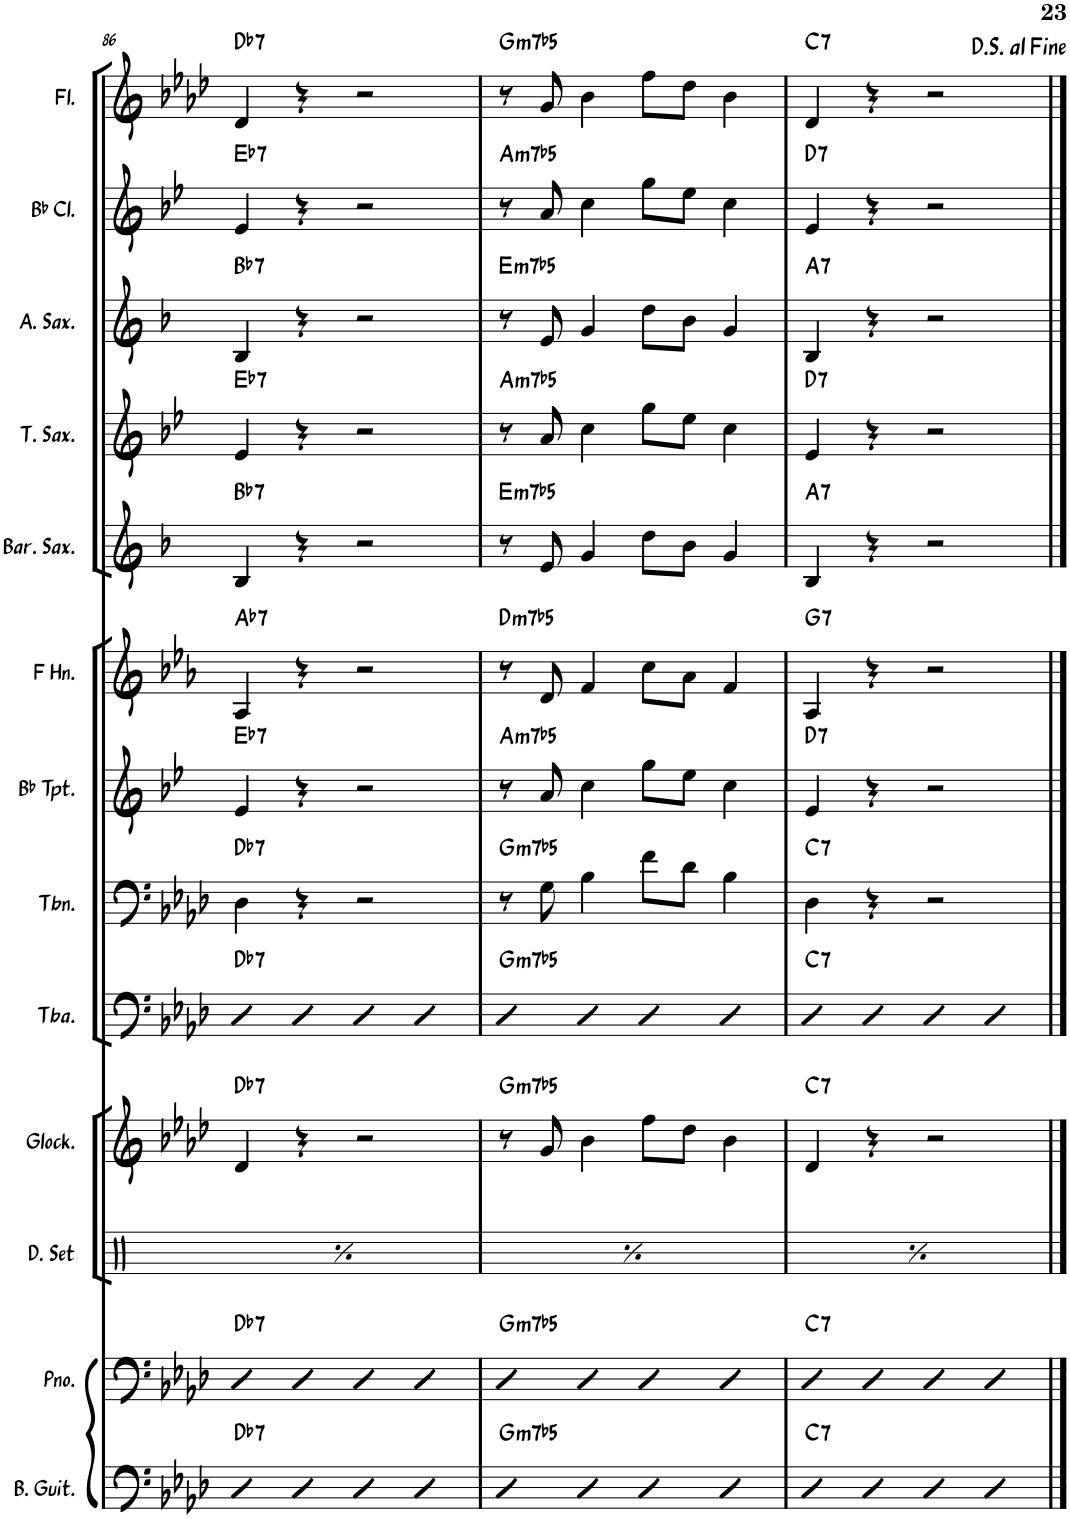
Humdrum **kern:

**kern	**harte	**kern	**harte	**kern	**kern	**harte	**kern	**harte	**kern	**harte	**kern	**harte	**kern	**harte	**kern	**harte	**kern	**harte	**kern	**harte	**kern	**harte	**kern	**harte
*part13	*part13	*part12	*part12	*part11	*part10	*part10	*part9	*part9	*part8	*part8	*part7	*part7	*part6	*part6	*part5	*part5	*part4	*part4	*part3	*part3	*part2	*part2	*part1	*part1
*staff13	*	*staff12	*	*staff11	*staff10	*	*staff9	*	*staff8	*	*staff7	*	*staff6	*	*staff5	*	*staff4	*	*staff3	*	*staff2	*	*staff1	*
*I"Bass Guitar	*	*I"Piano	*	*I"Drumset	*I"Glockenspiel	*	*I"Tuba	*	*I"Trombone	*	*I"Bb Trumpet	*	*I"Horn in F	*	*I"Baritone Saxophone	*	*I"Tenor Saxophone	*	*I"Alto Saxophone	*	*I"Bb Clarinet	*	*I"Flute	*
*I'B. Guit.	*	*I'Pno.	*	*I'D. Set	*I'Glock.	*	*I'Tba.	*	*I'Tbn.	*	*I'Bb Tpt.	*	*	*	*I'Bar. Sax.	*	*I'T. Sax.	*	*I'A. Sax.	*	*I'Bb Cl.	*	*I'Fl.	*
!!LO:PB:g=z
*clefF4	*	*clefF4	*	*clefX	*clefG2	*	*clefF4	*	*clefF4	*	*clefG2	*	*clefG2	*	*clefG2	*	*clefG2	*	*clefG2	*	*clefG2	*	*clefG2	*
*Trd7c12	*	*	*	*	*Trd-14c-24	*	*	*	*	*	*Trd1c2	*	*Trd4c7	*	*Trd12c21	*	*Trd8c14	*	*Trd5c9	*	*Trd1c2	*	*	*
*k[b-e-a-d-]	*	*k[b-e-a-d-]	*	*k[]	*k[b-e-a-d-]	*	*k[b-e-a-d-]	*	*k[b-e-a-d-]	*	*k[b-e-]	*	*k[b-e-a-]	*	*k[b-]	*	*k[b-e-]	*	*k[b-]	*	*k[b-e-]	*	*k[b-e-a-d-]	*
*M4/4	*	*M4/4	*	*M4/4	*M4/4	*	*M4/4	*	*M4/4	*	*M4/4	*	*M4/4	*	*M4/4	*	*M4/4	*	*M4/4	*	*M4/4	*	*M4/4	*
=86	=86	=86	=86	=86	=86	=86	=86	=86	=86	=86	=86	=86	=86	=86	=86	=86	=86	=86	=86	=86	=86	=86	=86	=86
*	*	*	*	*^	*	*	*	*	*	*	*	*	*	*	*	*	*	*	*	*	*	*	*	*
!	!LO:H:kt=7	!	!LO:H:kt=7	!	!	!	!LO:H:kt=7	!	!LO:H:kt=7	!	!LO:H:kt=7	!	!LO:H:kt=7	!	!LO:H:kt=7	!	!LO:H:kt=7	!	!LO:H:kt=7	!	!LO:H:kt=7	!	!LO:H:kt=7	!	!LO:H:kt=7
4D-	Db:7	4D-	Db:7	4Rff/	4Rf\	4d-/	Db:7	4D-	Db:7	4D-\	Db:7	4e-/	Eb:7	4A-/	Ab:7	4B-/	Bb:7	4e-/	Eb:7	4B-/	Bb:7	4e-/	Eb:7	4d-/	Db:7
4D-	.	4D-	.	8Rff/L	4Rd\	4r	.	4D-	.	4r	.	4r	.	4r	.	4r	.	4r	.	4r	.	4r	.	4r	.
.	.	.	.	8Rff/J	.	.	.	.	.	.	.	.	.	.	.	.	.	.	.	.	.	.	.	.	.
4D-	.	4D-	.	4Rff/	4Rf\	2r	.	4D-	.	2r	.	2r	.	2r	.	2r	.	2r	.	2r	.	2r	.	2r	.
4D-	.	4D-	.	8Rff/L	4Rd\	.	.	4D-	.	.	.	.	.	.	.	.	.	.	.	.	.	.	.	.	.
.	.	.	.	8Rff/J	.	.	.	.	.	.	.	.	.	.	.	.	.	.	.	.	.	.	.	.	.
=87	=87	=87	=87	=87	=87	=87	=87	=87	=87	=87	=87	=87	=87	=87	=87	=87	=87	=87	=87	=87	=87	=87	=87	=87	=87
!	!LO:H:kt=m7b5	!	!LO:H:kt=m7b5	!	!	!	!LO:H:kt=m7b5	!	!LO:H:kt=m7b5	!	!LO:H:kt=m7b5	!	!LO:H:kt=m7b5	!	!LO:H:kt=m7b5	!	!LO:H:kt=m7b5	!	!LO:H:kt=m7b5	!	!LO:H:kt=m7b5	!	!LO:H:kt=m7b5	!	!LO:H:kt=m7b5
4D-	G:hdim7	4D-	G:hdim7	4Rff/	4Rf\	8r	G:hdim7	4D-	G:hdim7	8r	G:hdim7	8r	A:hdim7	8r	D:hdim7	8r	E:hdim7	8r	A:hdim7	8r	E:hdim7	8r	A:hdim7	8r	G:hdim7
.	.	.	.	.	.	8g/	.	.	.	8G\	.	8a/	.	8d/	.	8e/	.	8a/	.	8e/	.	8a/	.	8g/	.
4D-	.	4D-	.	8Rff/L	4Rd\	4b-\	.	4D-	.	4B-\	.	4cc\	.	4f/	.	4g/	.	4cc\	.	4g/	.	4cc\	.	4b-\	.
.	.	.	.	8Rff/J	.	.	.	.	.	.	.	.	.	.	.	.	.	.	.	.	.	.	.	.	.
4D-	.	4D-	.	4Rff/	4Rf\	8ff\L	.	4D-	.	8f\L	.	8gg\L	.	8cc\L	.	8dd\L	.	8gg\L	.	8dd\L	.	8gg\L	.	8ff\L	.
.	.	.	.	.	.	8dd-\J	.	.	.	8d-\J	.	8ee-\J	.	8a-\J	.	8b-\J	.	8ee-\J	.	8b-\J	.	8ee-\J	.	8dd-\J	.
4D-	.	4D-	.	8Rff/L	4Rd\	4b-\	.	4D-	.	4B-\	.	4cc\	.	4f/	.	4g/	.	4cc\	.	4g/	.	4cc\	.	4b-\	.
.	.	.	.	8Rff/J	.	.	.	.	.	.	.	.	.	.	.	.	.	.	.	.	.	.	.	.	.
=88	=88	=88	=88	=88	=88	=88	=88	=88	=88	=88	=88	=88	=88	=88	=88	=88	=88	=88	=88	=88	=88	=88	=88	=88	=88
!	!LO:H:kt=7	!	!LO:H:kt=7	!	!	!	!LO:H:kt=7	!	!LO:H:kt=7	!	!LO:H:kt=7	!	!LO:H:kt=7	!	!LO:H:kt=7	!	!LO:H:kt=7	!	!LO:H:kt=7	!	!LO:H:kt=7	!	!LO:H:kt=7	!	!LO:H:kt=7
4D-	C:7	4D-	C:7	4Rff/	4Rf\	4d-/	C:7	4D-	C:7	4D-\	C:7	4e-/	D:7	4A-/	G:7	4B-/	A:7	4e-/	D:7	4B-/	A:7	4e-/	D:7	4d-/	C:7
4D-	.	4D-	.	8Rff/L	4Rd\	4r	.	4D-	.	4r	.	4r	.	4r	.	4r	.	4r	.	4r	.	4r	.	4r	.
.	.	.	.	8Rff/J	.	.	.	.	.	.	.	.	.	.	.	.	.	.	.	.	.	.	.	.	.
4D-	.	4D-	.	4Rff/	4Rf\	2r	.	4D-	.	2r	.	2r	.	2r	.	2r	.	2r	.	2r	.	2r	.	2r	.
4D-	.	4D-	.	8Rff/L	4Rd\	.	.	4D-	.	.	.	.	.	.	.	.	.	.	.	.	.	.	.	.	.
.	.	.	.	8Rff/J	.	.	.	.	.	.	.	.	.	.	.	.	.	.	.	.	.	.	.	.	.
*	*	*	*	*v	*v	*	*	*	*	*	*	*	*	*	*	*	*	*	*	*	*	*	*	*	*
==	==	==	==	==	==	==	==	==	==	==	==	==	==	==	==	==	==	==	==	==	==	==	==	==
*-	*-	*-	*-	*-	*-	*-	*-	*-	*-	*-	*-	*-	*-	*-	*-	*-	*-	*-	*-	*-	*-	*-	*-	*-
